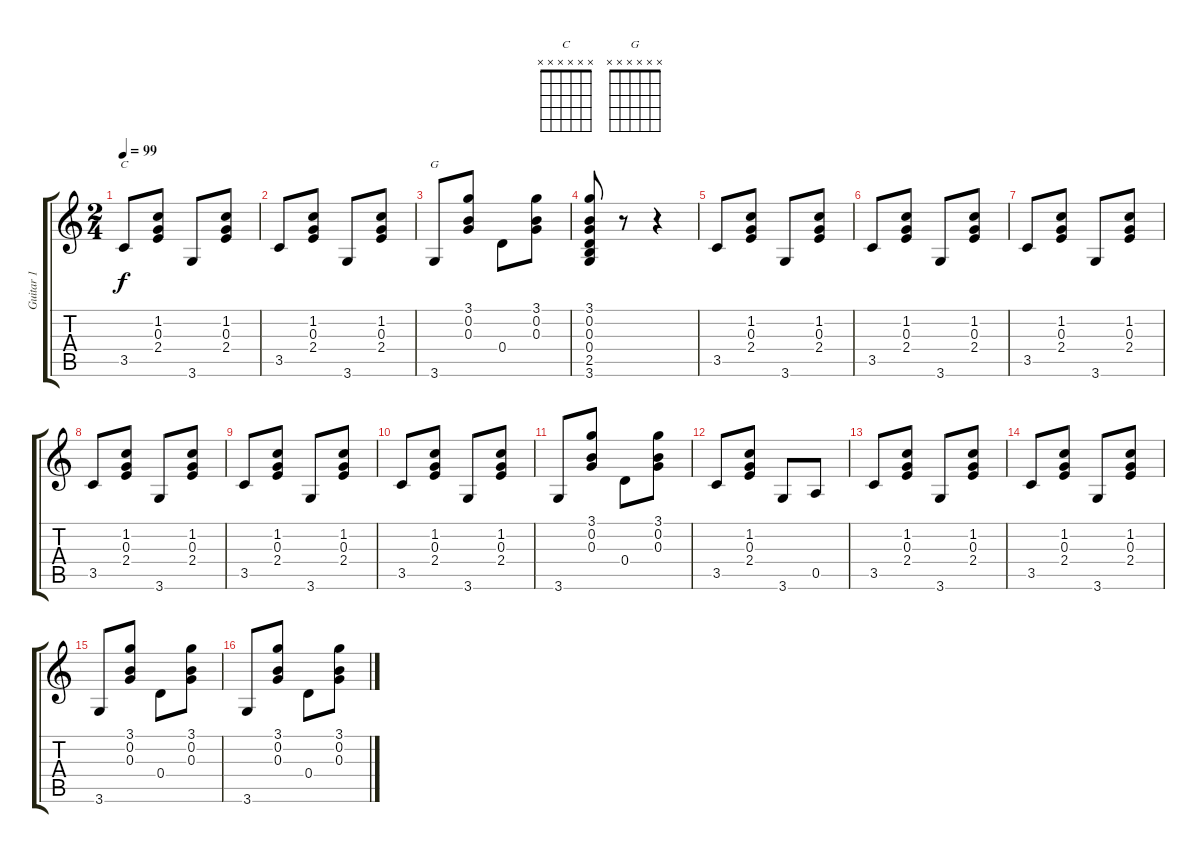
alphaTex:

\track ("Guitar 1" "Guitar 1") {instrument acousticguitarsteel}
\staff {score tabs}
\tuning (E4 B3 G3 D3 A2 E2) {hide}
\chord ("C" x x x x x x) {firstfret 0}
\chord ("G" x x x x x x) {firstfret 0}
\ts (2 4)
\tempo 99
\clef g2
\ks c
3.5.8{ch "C" dy f} (1.2 0.3 2.4).8 3.6.8 (1.2 0.3 2.4).8 |
3.5.8 (1.2 0.3 2.4).8 3.6.8 (1.2 0.3 2.4).8 |
3.6.8{ch "G"} (3.1 0.2 0.3).8 0.4.8 (3.1 0.2 0.3).8 |
(3.1 0.2 0.3 0.4 2.5 3.6).8 r.8 r.4 |
3.5.8 (1.2 0.3 2.4).8 3.6.8 (1.2 0.3 2.4).8 |
3.5.8 (1.2 0.3 2.4).8 3.6.8 (1.2 0.3 2.4).8 |
3.5.8 (1.2 0.3 2.4).8 3.6.8 (1.2 0.3 2.4).8 |
3.5.8 (1.2 0.3 2.4).8 3.6.8 (1.2 0.3 2.4).8 |
3.5.8 (1.2 0.3 2.4).8 3.6.8 (1.2 0.3 2.4).8 |
3.5.8 (1.2 0.3 2.4).8 3.6.8 (1.2 0.3 2.4).8 |
3.6.8 (3.1 0.2 0.3).8 0.4.8 (3.1 0.2 0.3).8 |
3.5.8 (1.2 0.3 2.4).8 3.6.8 0.5.8 |
3.5.8 (1.2 0.3 2.4).8 3.6.8 (1.2 0.3 2.4).8 |
3.5.8 (1.2 0.3 2.4).8 3.6.8 (1.2 0.3 2.4).8 |
3.6.8 (3.1 0.2 0.3).8 0.4.8 (3.1 0.2 0.3).8 |
3.6.8 (3.1 0.2 0.3).8 0.4.8 (3.1 0.2 0.3).8
